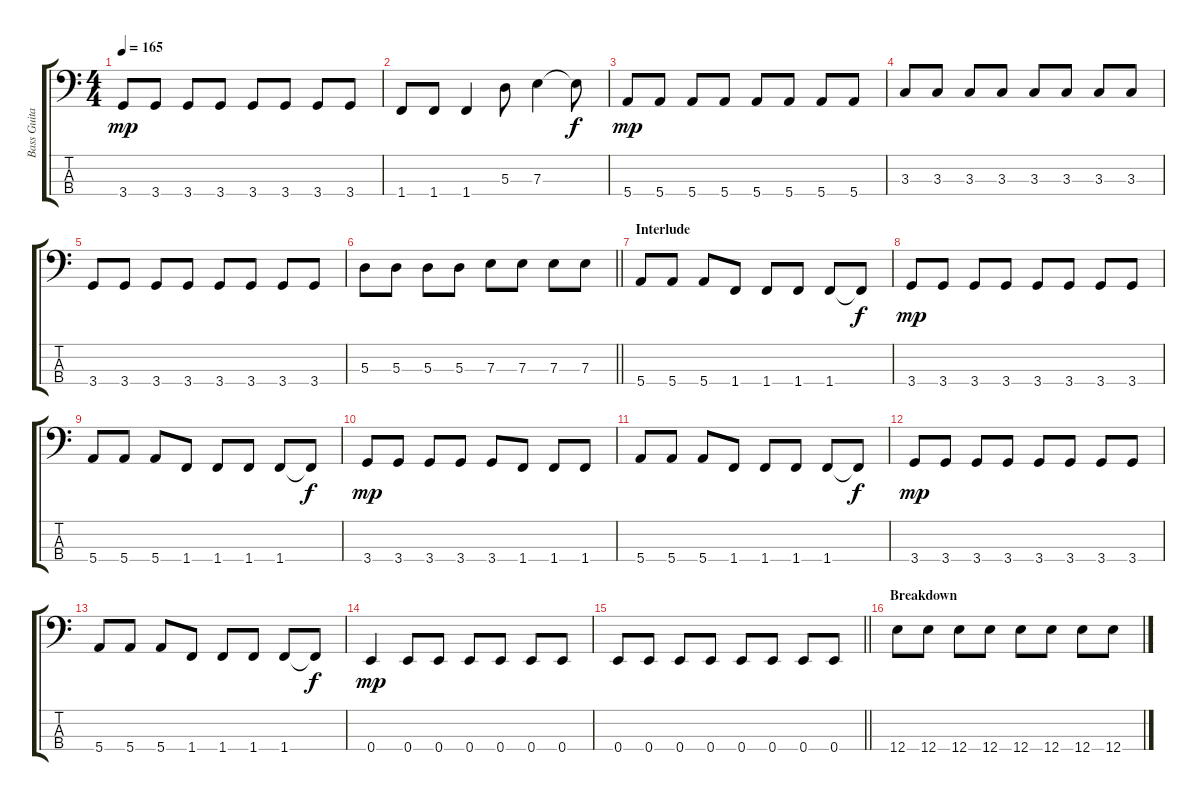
\track ("Bass Guitar" "Bass Guita") {instrument electricbassfinger}
\staff {score tabs}
\tuning (G2 D2 A1 E1) {hide}
\ts (4 4)
\tempo 165
\clef f4
\ks c
3.4.8{dy mp} 3.4.8 3.4.8 3.4.8 3.4.8 3.4.8 3.4.8 3.4.8 |
1.4.8 1.4.8 1.4.4 5.3.8 7.3.4 7.3{t}.8{dy f} |
5.4.8{dy mp} 5.4.8 5.4.8 5.4.8 5.4.8 5.4.8 5.4.8 5.4.8 |
3.3.8 3.3.8 3.3.8 3.3.8 3.3.8 3.3.8 3.3.8 3.3.8 |
3.4.8 3.4.8 3.4.8 3.4.8 3.4.8 3.4.8 3.4.8 3.4.8 |
\barLineRight lightlight
5.3.8 5.3.8 5.3.8 5.3.8 7.3.8 7.3.8 7.3.8 7.3.8 |
\section ("" "Interlude")
5.4.8 5.4.8 5.4.8 1.4.8 1.4.8 1.4.8 1.4.8 1.4{t}.8{dy f} |
3.4.8{dy mp} 3.4.8 3.4.8 3.4.8 3.4.8 3.4.8 3.4.8 3.4.8 |
5.4.8 5.4.8 5.4.8 1.4.8 1.4.8 1.4.8 1.4.8 1.4{t}.8{dy f} |
3.4.8{dy mp} 3.4.8 3.4.8 3.4.8 3.4.8 1.4.8 1.4.8 1.4.8 |
5.4.8 5.4.8 5.4.8 1.4.8 1.4.8 1.4.8 1.4.8 1.4{t}.8{dy f} |
3.4.8{dy mp} 3.4.8 3.4.8 3.4.8 3.4.8 3.4.8 3.4.8 3.4.8 |
5.4.8 5.4.8 5.4.8 1.4.8 1.4.8 1.4.8 1.4.8 1.4{t}.8{dy f} |
0.4.4{dy mp} 0.4.8 0.4.8 0.4.8 0.4.8 0.4.8 0.4.8 |
\barLineRight lightlight
0.4.8 0.4.8 0.4.8 0.4.8 0.4.8 0.4.8 0.4.8 0.4.8 |
\section ("" "Breakdown")
12.4.8 12.4.8 12.4.8 12.4.8 12.4.8 12.4.8 12.4.8 12.4.8
